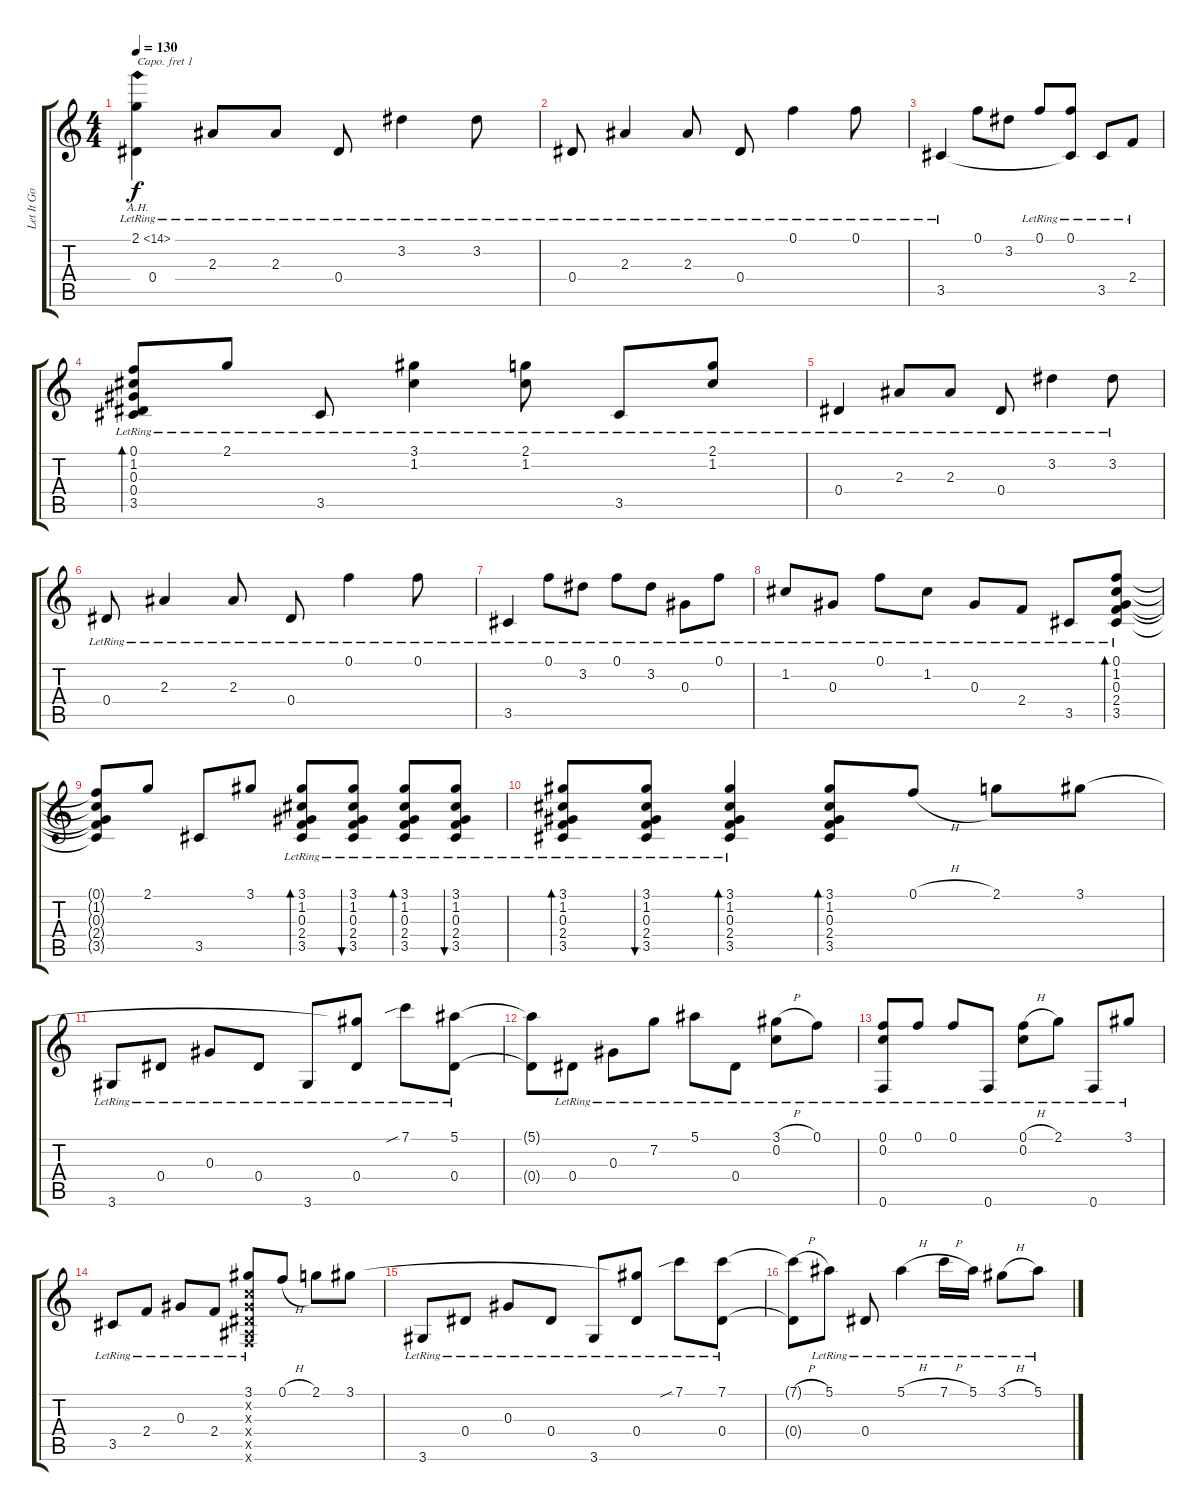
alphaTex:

\track ("Let It Go (Capo 1)" "Let It Go ") {instrument acousticguitarsteel}
\staff {score tabs}
\capo 1
\tuning (E4 B3 G3 D3 A2 E2) {hide}
\ts (4 4)
\tempo 130
\clef g2
\ks c
(2.1{ah 12 lr} 0.4{lr}).4{dy f} 2.3{lr}.8 2.3{lr}.8 0.4{lr}.8 3.2{lr}.4 3.2{lr}.8 |
0.4{lr}.8 2.3{lr}.4 2.3{lr}.8 0.4{lr}.8 0.1{lr}.4 0.1{lr}.8 |
3.5{lr}.4 0.1.8 3.2.8 0.1{lr}.8 (0.1{lr} 3.5{t}).8 3.5{lr}.8 2.4{lr}.8 |
(0.1{lr} 1.2{lr} 0.3{lr} 0.4{lr} 3.5{lr}).8{bd 60} 2.1{lr}.8 3.5{lr}.8 (3.1{lr} 1.2{lr}).4 (2.1{lr} 1.2{lr}).8 3.5{lr}.8 (2.1{lr} 1.2{lr}).8 |
0.4{lr}.4 2.3{lr}.8 2.3{lr}.8 0.4{lr}.8 3.2{lr}.4 3.2{lr}.8 |
0.4{lr}.8 2.3{lr}.4 2.3{lr}.8 0.4{lr}.8 0.1{lr}.4 0.1{lr}.8 |
3.5{lr}.4 0.1{lr}.8 3.2{lr}.8 0.1{lr}.8 3.2{lr}.8 0.3{lr}.8 0.1{lr}.8 |
1.2{lr}.8 0.3{lr}.8 0.1{lr}.8 1.2{lr}.8 0.3{lr}.8 2.4{lr}.8 3.5{lr}.8 (0.1{lr} 1.2{lr} 0.3{lr} 2.4{lr} 3.5{lr}).8{bd 60} |
(0.1{t} 1.2{t} 0.3{t} 2.4{t} 3.5{t}).8 2.1.8 3.5.8 3.1.8 (3.1{lr} 1.2{lr} 0.3{lr} 2.4{lr} 3.5{lr}).8{bd 30} (3.1{lr} 1.2{lr} 0.3{lr} 2.4{lr} 3.5{lr}).8{bu 30} (3.1{lr} 1.2{lr} 0.3{lr} 2.4{lr} 3.5{lr}).8{bd 30} (3.1{lr} 1.2{lr} 0.3{lr} 2.4{lr} 3.5{lr}).8{bu 30} |
(3.1{lr} 1.2{lr} 0.3{lr} 2.4{lr} 3.5{lr}).8{bd 30} (3.1{lr} 1.2{lr} 0.3{lr} 2.4{lr} 3.5{lr}).8{bu 30} (3.1{lr} 1.2{lr} 0.3{lr} 2.4{lr} 3.5{lr}).4{bd 30} (3.1 1.2 0.3 2.4 3.5).8{bd 30} 0.1{h}.8 2.1.8 3.1.8 |
3.6{lr}.8 0.4{lr}.8 0.3{lr}.8 0.4{lr}.8 3.6{lr}.8 (3.1{t} 0.4{lr}).8 7.1{sib lr}.8 (5.1{lr} 0.4{lr}).8 |
(5.1{t} 0.4{t}).8 0.4{lr}.8 0.3{lr}.8 7.2{lr}.8 5.1{lr}.8 0.4{lr}.8 (3.1{h lr} 0.2).8 0.1{lr}.8 |
(0.1{lr} 0.2{lr} 0.6{lr}).8 0.1{lr}.8 0.1{lr}.8 0.6{lr}.8 (0.1{h lr} 0.2{lr}).8 2.1{lr}.8 0.6{lr}.8 3.1{lr}.8 |
3.5{lr}.8 2.4{lr}.8 0.3{lr}.8 2.4{lr}.8 (3.1{lr} 0.2{x} 0.3{x} 0.4{x} 0.5{x} 0.6{x}).8 0.1{h}.8 2.1.8 3.1.8 |
3.6{lr}.8 0.4{lr}.8 0.3{lr}.8 0.4{lr}.8 3.6{lr}.8 (3.1{t} 0.4{lr}).8 7.1{sib lr}.8 (7.1 0.4{lr}).8 |
(7.1{h t} 0.4{t}).8 5.1{lr}.8 0.4{lr}.8 5.1{h lr}.4 7.1{h lr}.16 5.1{lr}.16 3.1{h lr}.8 5.1{lr}.8
